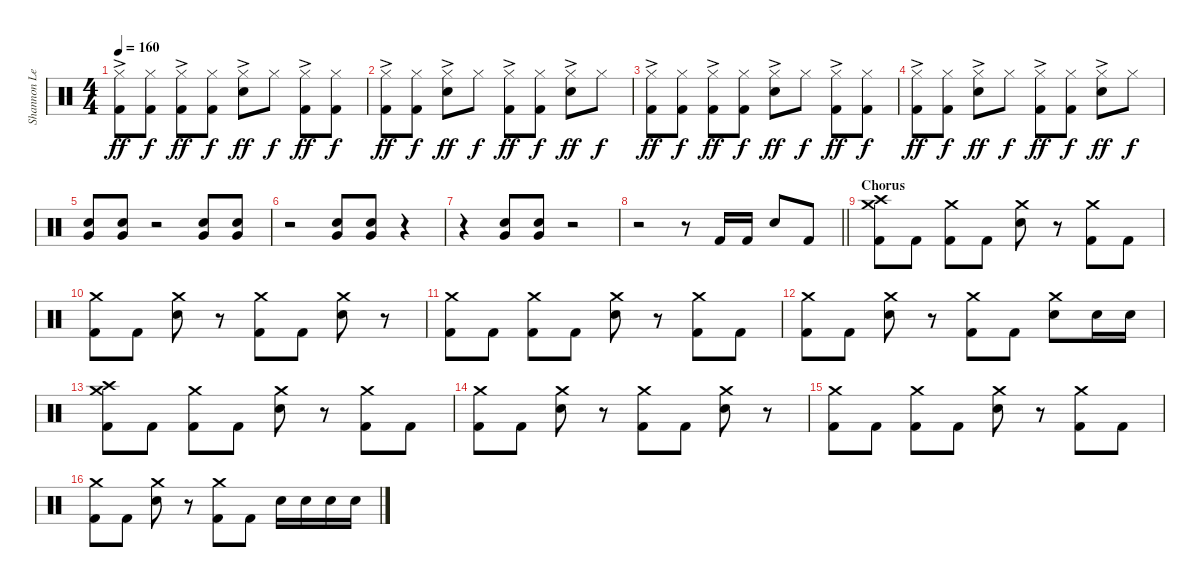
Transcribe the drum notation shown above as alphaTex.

\track ("Shannon Leto (Drums)" "Shannon Le") {instrument percussion}
\staff {score}
\articulation defaults
\ts (4 4)
\tempo 160
\clef neutral
\ks c
("Hi-Hat (closed)"{ac} "Kick (hit) 2").8{dy ff} ("Hi-Hat (closed)" "Kick (hit) 2").8{dy f} ("Hi-Hat (closed)"{ac} "Kick (hit) 2").8{dy ff} ("Hi-Hat (closed)" "Kick (hit) 2").8{dy f} ("Hi-Hat (closed)"{ac} "Electric Snare (hit)").8{dy ff} "Hi-Hat (closed)".8{dy f} ("Hi-Hat (closed)"{ac} "Kick (hit) 2").8{dy ff} ("Hi-Hat (closed)" "Kick (hit) 2").8{dy f} |
("Hi-Hat (closed)"{ac} "Kick (hit) 2").8{dy ff} ("Hi-Hat (closed)" "Kick (hit) 2").8{dy f} ("Hi-Hat (closed)"{ac} "Electric Snare (hit)").8{dy ff} "Hi-Hat (closed)".8{dy f} ("Hi-Hat (closed)"{ac} "Kick (hit) 2").8{dy ff} ("Hi-Hat (closed)" "Kick (hit) 2").8{dy f} ("Hi-Hat (closed)"{ac} "Electric Snare (hit)").8{dy ff} "Hi-Hat (closed)".8{dy f} |
("Hi-Hat (closed)"{ac} "Kick (hit) 2").8{dy ff} ("Hi-Hat (closed)" "Kick (hit) 2").8{dy f} ("Hi-Hat (closed)"{ac} "Kick (hit) 2").8{dy ff} ("Hi-Hat (closed)" "Kick (hit) 2").8{dy f} ("Hi-Hat (closed)"{ac} "Electric Snare (hit)").8{dy ff} "Hi-Hat (closed)".8{dy f} ("Hi-Hat (closed)"{ac} "Kick (hit) 2").8{dy ff} ("Hi-Hat (closed)" "Kick (hit) 2").8{dy f} |
("Hi-Hat (closed)"{ac} "Kick (hit) 2").8{dy ff} ("Hi-Hat (closed)" "Kick (hit) 2").8{dy f} ("Hi-Hat (closed)"{ac} "Electric Snare (hit)").8{dy ff} "Hi-Hat (closed)".8{dy f} ("Hi-Hat (closed)"{ac} "Kick (hit) 2").8{dy ff} ("Hi-Hat (closed)" "Kick (hit) 2").8{dy f} ("Hi-Hat (closed)"{ac} "Electric Snare (hit)").8{dy ff} "Hi-Hat (closed)".8{dy f} |
("Very Low Tom (hit)" "Electric Snare (hit)").8 ("Very Low Tom (hit)" "Electric Snare (hit)").8 r.2 ("Very Low Tom (hit)" "Electric Snare (hit)").8 ("Very Low Tom (hit)" "Electric Snare (hit)").8 |
r.2 ("Very Low Tom (hit)" "Electric Snare (hit)").8 ("Very Low Tom (hit)" "Electric Snare (hit)").8 r.4 |
r.4 ("Very Low Tom (hit)" "Electric Snare (hit)").8 ("Very Low Tom (hit)" "Electric Snare (hit)").8 r.2 |
\barLineRight lightlight
r.2 r.8 "Kick (hit) 2".16 "Kick (hit) 2".16 "Electric Snare (hit)".8 "Kick (hit) 2".8 |
\section ("" "Chorus")
("Crash medium (hit)" "Crash high (hit)" "Kick (hit) 2").8 "Kick (hit) 2".8 ("Crash medium (hit)" "Kick (hit) 2").8 "Kick (hit) 2".8 ("Crash medium (hit)" "Electric Snare (hit)").8 r.8 ("Crash medium (hit)" "Kick (hit) 2").8 "Kick (hit) 2".8 |
("Crash medium (hit)" "Kick (hit) 2").8 "Kick (hit) 2".8 ("Crash medium (hit)" "Electric Snare (hit)").8 r.8 ("Crash medium (hit)" "Kick (hit) 2").8 "Kick (hit) 2".8 ("Crash medium (hit)" "Electric Snare (hit)").8 r.8 |
("Crash medium (hit)" "Kick (hit) 2").8 "Kick (hit) 2".8 ("Crash medium (hit)" "Kick (hit) 2").8 "Kick (hit) 2".8 ("Crash medium (hit)" "Electric Snare (hit)").8 r.8 ("Crash medium (hit)" "Kick (hit) 2").8 "Kick (hit) 2".8 |
("Crash medium (hit)" "Kick (hit) 2").8 "Kick (hit) 2".8 ("Crash medium (hit)" "Electric Snare (hit)").8 r.8 ("Crash medium (hit)" "Kick (hit) 2").8 "Kick (hit) 2".8 ("Crash medium (hit)" "Electric Snare (hit)").8 "Electric Snare (hit)".16 "Electric Snare (hit)".16 |
("Crash medium (hit)" "Crash high (hit)" "Kick (hit) 2").8 "Kick (hit) 2".8 ("Crash medium (hit)" "Kick (hit) 2").8 "Kick (hit) 2".8 ("Crash medium (hit)" "Electric Snare (hit)").8 r.8 ("Crash medium (hit)" "Kick (hit) 2").8 "Kick (hit) 2".8 |
("Crash medium (hit)" "Kick (hit) 2").8 "Kick (hit) 2".8 ("Crash medium (hit)" "Electric Snare (hit)").8 r.8 ("Crash medium (hit)" "Kick (hit) 2").8 "Kick (hit) 2".8 ("Crash medium (hit)" "Electric Snare (hit)").8 r.8 |
("Crash medium (hit)" "Kick (hit) 2").8 "Kick (hit) 2".8 ("Crash medium (hit)" "Kick (hit) 2").8 "Kick (hit) 2".8 ("Crash medium (hit)" "Electric Snare (hit)").8 r.8 ("Crash medium (hit)" "Kick (hit) 2").8 "Kick (hit) 2".8 |
("Crash medium (hit)" "Kick (hit) 2").8 "Kick (hit) 2".8 ("Crash medium (hit)" "Electric Snare (hit)").8 r.8 ("Crash medium (hit)" "Kick (hit) 2").8 "Kick (hit) 2".8 "Electric Snare (hit)".16 "Electric Snare (hit)".16 "Electric Snare (hit)".16 "Electric Snare (hit)".16
